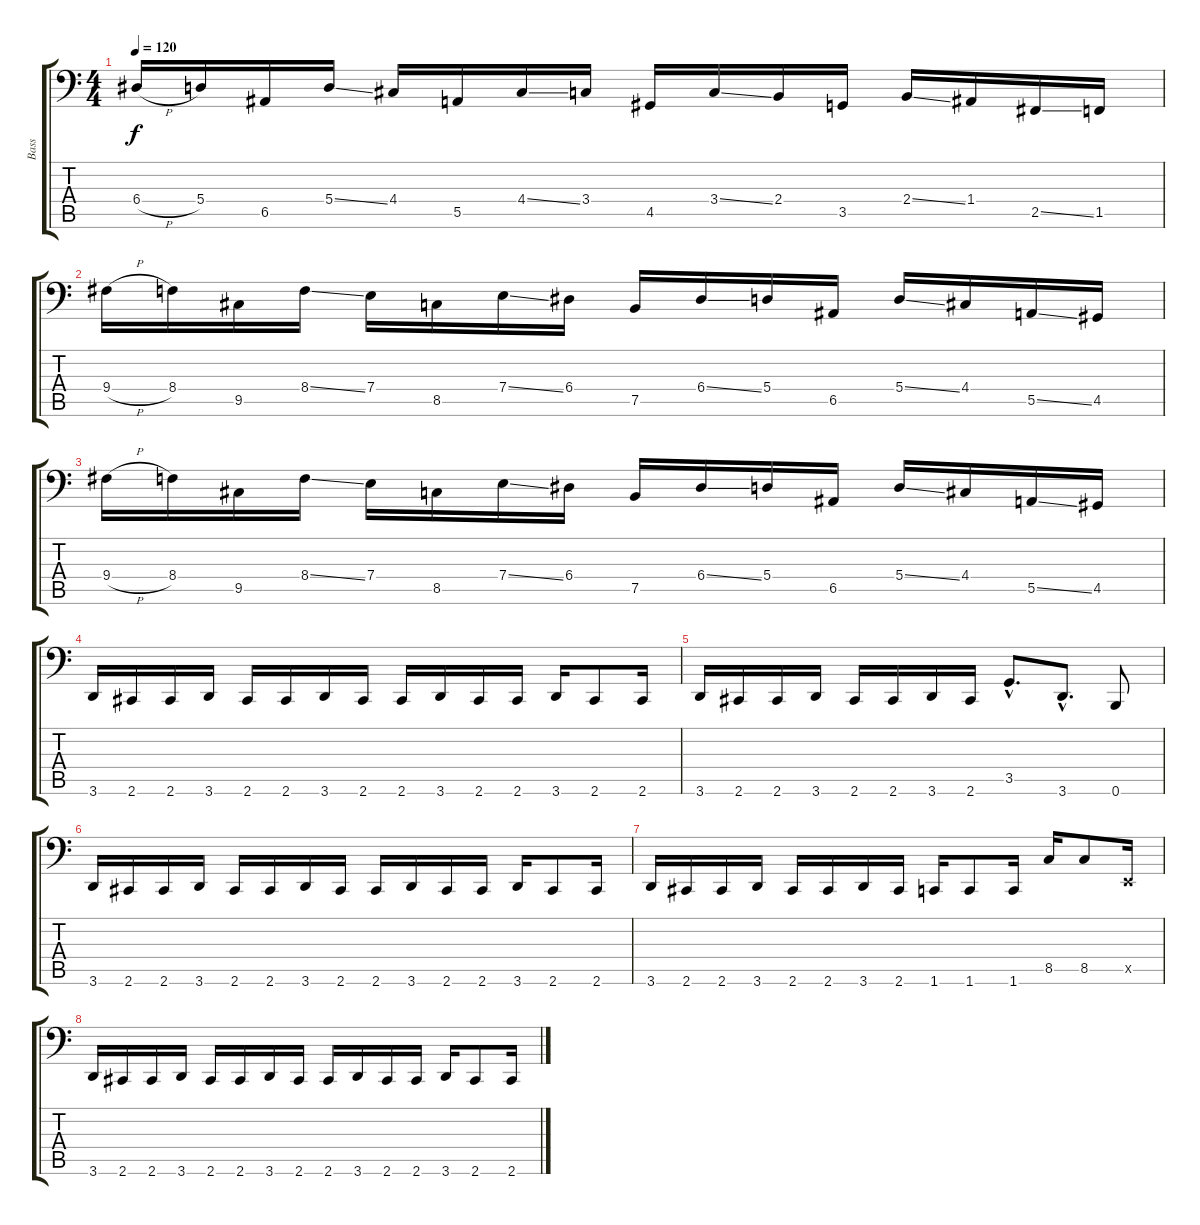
\track ("Bass" "Bass") {instrument electricbassfinger}
\staff {score tabs}
\tuning (C3 G2 D2 A1 E1 B0) {hide}
\ts (4 4)
\tempo 120
\clef f4
\ks c
6.4{h}.16{dy f} 5.4.16 6.5.16 5.4{ss}.16 4.4.16 5.5.16 4.4{ss}.16 3.4.16 4.5.16 3.4{ss}.16 2.4.16 3.5.16 2.4{ss}.16 1.4.16 2.5{ss}.16 1.5.16 |
9.4{h}.16 8.4.16 9.5.16 8.4{ss}.16 7.4.16 8.5.16 7.4{ss}.16 6.4.16 7.5.16 6.4{ss}.16 5.4.16 6.5.16 5.4{ss}.16 4.4.16 5.5{ss}.16 4.5.16 |
9.4{h}.16 8.4.16 9.5.16 8.4{ss}.16 7.4.16 8.5.16 7.4{ss}.16 6.4.16 7.5.16 6.4{ss}.16 5.4.16 6.5.16 5.4{ss}.16 4.4.16 5.5{ss}.16 4.5.16 |
3.6.16 2.6.16 2.6.16 3.6.16 2.6.16 2.6.16 3.6.16 2.6.16 2.6.16 3.6.16 2.6.16 2.6.16 3.6.16 2.6.8 2.6.16 |
3.6.16 2.6.16 2.6.16 3.6.16 2.6.16 2.6.16 3.6.16 2.6.16 3.5{hac}.8{d} 3.6{hac}.8{d} 0.6.8 |
3.6.16 2.6.16 2.6.16 3.6.16 2.6.16 2.6.16 3.6.16 2.6.16 2.6.16 3.6.16 2.6.16 2.6.16 3.6.16 2.6.8 2.6.16 |
3.6.16 2.6.16 2.6.16 3.6.16 2.6.16 2.6.16 3.6.16 2.6.16 1.6.16 1.6.8 1.6.16 8.5.16 8.5.8 0.5{x}.16 |
3.6.16 2.6.16 2.6.16 3.6.16 2.6.16 2.6.16 3.6.16 2.6.16 2.6.16 3.6.16 2.6.16 2.6.16 3.6.16 2.6.8 2.6.16
